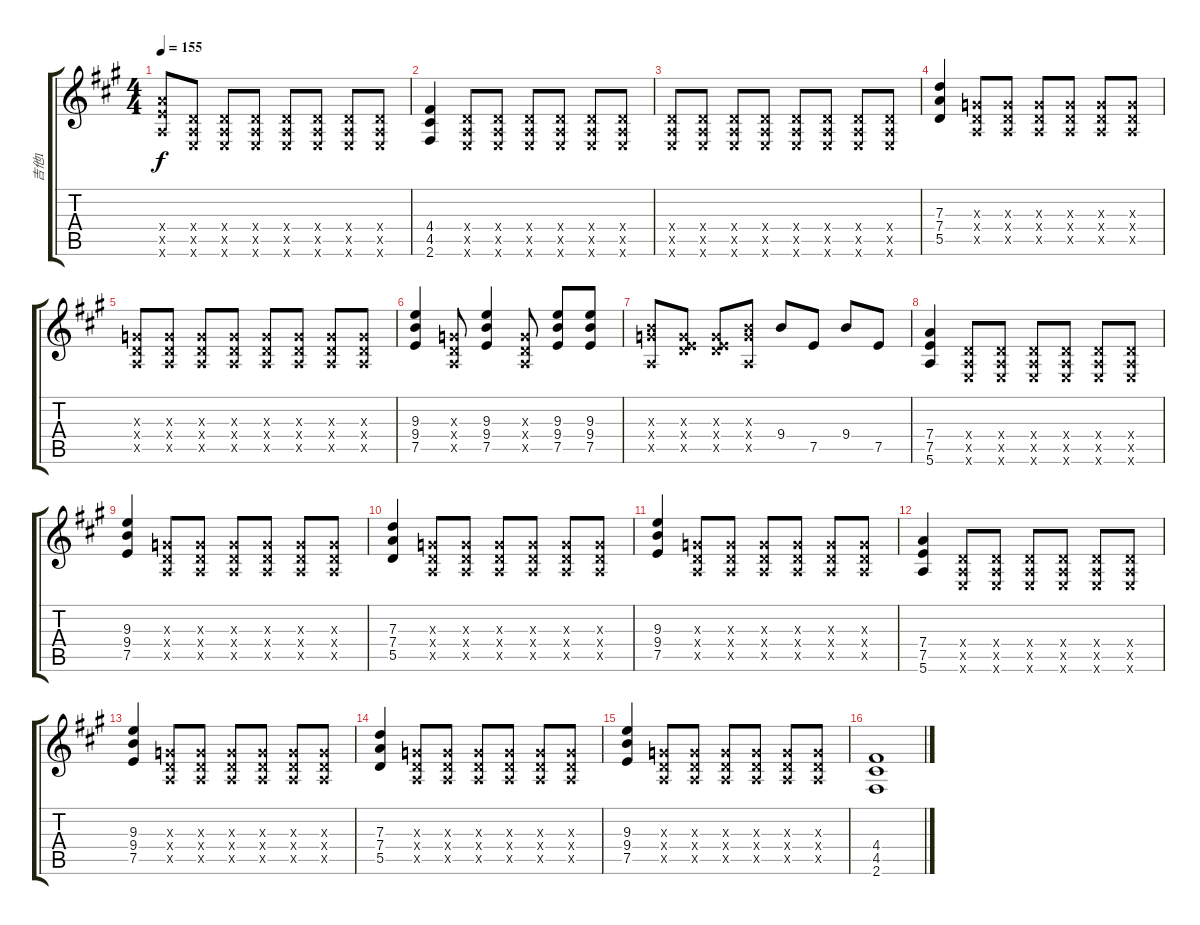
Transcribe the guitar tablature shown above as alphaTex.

\track ("吉他1" "吉他1") {instrument distortionguitar}
\staff {score tabs}
\tuning (E4 B3 G3 D3 A2 E2) {hide}
\ts (4 4)
\tempo 155
\clef g2
\ks a
(7.4{x} 7.5{x} 5.6{x}).8{dy f} (0.4{x} 0.5{x} 0.6{x}).8 (0.4{x} 0.5{x} 0.6{x}).8 (0.4{x} 0.5{x} 0.6{x}).8 (0.4{x} 0.5{x} 0.6{x}).8 (0.4{x} 0.5{x} 0.6{x}).8 (0.4{x} 0.5{x} 0.6{x}).8 (0.4{x} 0.5{x} 0.6{x}).8 |
(4.4 4.5 2.6).4 (0.4{x} 0.5{x} 0.6{x}).8 (0.4{x} 0.5{x} 0.6{x}).8 (0.4{x} 0.5{x} 0.6{x}).8 (0.4{x} 0.5{x} 0.6{x}).8 (0.4{x} 0.5{x} 0.6{x}).8 (0.4{x} 0.5{x} 0.6{x}).8 |
(0.4{x} 0.5{x} 0.6{x}).8 (0.4{x} 0.5{x} 0.6{x}).8 (0.4{x} 0.5{x} 0.6{x}).8 (0.4{x} 0.5{x} 0.6{x}).8 (0.4{x} 0.5{x} 0.6{x}).8 (0.4{x} 0.5{x} 0.6{x}).8 (0.4{x} 0.5{x} 0.6{x}).8 (0.4{x} 0.5{x} 0.6{x}).8 |
(7.3 7.4 5.5).4 (0.3{x} 0.4{x} 0.5{x}).8 (0.3{x} 0.4{x} 0.5{x}).8 (0.3{x} 0.4{x} 0.5{x}).8 (0.3{x} 0.4{x} 0.5{x}).8 (0.3{x} 0.4{x} 0.5{x}).8 (0.3{x} 0.4{x} 0.5{x}).8 |
(0.3{x} 0.4{x} 0.5{x}).8 (0.3{x} 0.4{x} 0.5{x}).8 (0.3{x} 0.4{x} 0.5{x}).8 (0.3{x} 0.4{x} 0.5{x}).8 (0.3{x} 0.4{x} 0.5{x}).8 (0.3{x} 0.4{x} 0.5{x}).8 (0.3{x} 0.4{x} 0.5{x}).8 (0.3{x} 0.4{x} 0.5{x}).8 |
(9.3 9.4 7.5).4 (0.3{x} 0.4{x} 0.5{x}).8 (9.3 9.4 7.5).4 (0.3{x} 0.4{x} 0.5{x}).8 (9.3 9.4 7.5).8 (9.3 9.4 7.5).8 |
(0.3{x} 9.4{x} 0.5{x}).8 (0.3{x} 0.4{x} 7.5{x}).8 (0.3{x} 0.4{x} 7.5{x}).8 (0.3{x} 9.4{x} 0.5{x}).8 9.4.8 7.5.8 9.4.8 7.5.8 |
(7.4 7.5 5.6).4 (0.4{x} 0.5{x} 0.6{x}).8 (0.4{x} 0.5{x} 0.6{x}).8 (0.4{x} 0.5{x} 0.6{x}).8 (0.4{x} 0.5{x} 0.6{x}).8 (0.4{x} 0.5{x} 0.6{x}).8 (0.4{x} 0.5{x} 0.6{x}).8 |
(9.3 9.4 7.5).4 (0.3{x} 0.4{x} 0.5{x}).8 (0.3{x} 0.4{x} 0.5{x}).8 (0.3{x} 0.4{x} 0.5{x}).8 (0.3{x} 0.4{x} 0.5{x}).8 (0.3{x} 0.4{x} 0.5{x}).8 (0.3{x} 0.4{x} 0.5{x}).8 |
(7.3 7.4 5.5).4 (0.3{x} 0.4{x} 0.5{x}).8 (0.3{x} 0.4{x} 0.5{x}).8 (0.3{x} 0.4{x} 0.5{x}).8 (0.3{x} 0.4{x} 0.5{x}).8 (0.3{x} 0.4{x} 0.5{x}).8 (0.3{x} 0.4{x} 0.5{x}).8 |
(9.3 9.4 7.5).4 (0.3{x} 0.4{x} 0.5{x}).8 (0.3{x} 0.4{x} 0.5{x}).8 (0.3{x} 0.4{x} 0.5{x}).8 (0.3{x} 0.4{x} 0.5{x}).8 (0.3{x} 0.4{x} 0.5{x}).8 (0.3{x} 0.4{x} 0.5{x}).8 |
(7.4 7.5 5.6).4 (0.4{x} 0.5{x} 0.6{x}).8 (0.4{x} 0.5{x} 0.6{x}).8 (0.4{x} 0.5{x} 0.6{x}).8 (0.4{x} 0.5{x} 0.6{x}).8 (0.4{x} 0.5{x} 0.6{x}).8 (0.4{x} 0.5{x} 0.6{x}).8 |
(9.3 9.4 7.5).4 (0.3{x} 0.4{x} 0.5{x}).8 (0.3{x} 0.4{x} 0.5{x}).8 (0.3{x} 0.4{x} 0.5{x}).8 (0.3{x} 0.4{x} 0.5{x}).8 (0.3{x} 0.4{x} 0.5{x}).8 (0.3{x} 0.4{x} 0.5{x}).8 |
(7.3 7.4 5.5).4 (0.3{x} 0.4{x} 0.5{x}).8 (0.3{x} 0.4{x} 0.5{x}).8 (0.3{x} 0.4{x} 0.5{x}).8 (0.3{x} 0.4{x} 0.5{x}).8 (0.3{x} 0.4{x} 0.5{x}).8 (0.3{x} 0.4{x} 0.5{x}).8 |
(9.3 9.4 7.5).4 (0.3{x} 0.4{x} 0.5{x}).8 (0.3{x} 0.4{x} 0.5{x}).8 (0.3{x} 0.4{x} 0.5{x}).8 (0.3{x} 0.4{x} 0.5{x}).8 (0.3{x} 0.4{x} 0.5{x}).8 (0.3{x} 0.4{x} 0.5{x}).8 |
(4.4 4.5 2.6).1
